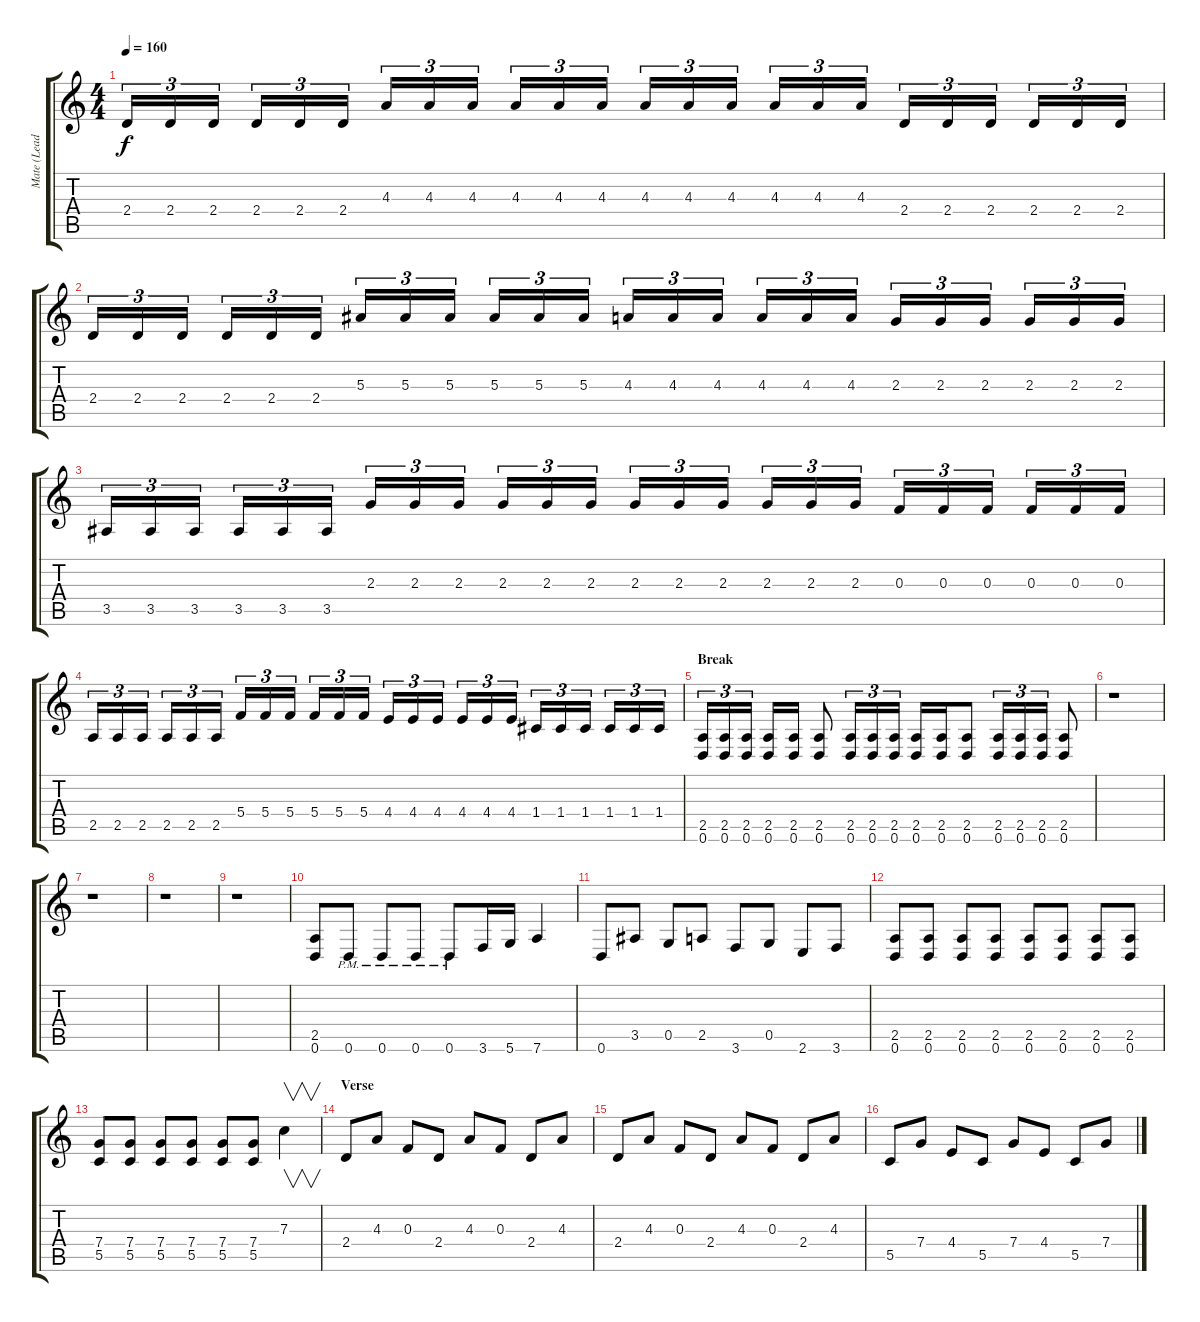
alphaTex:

\track ("Mate (Lead)" "Mate (Lead") {instrument distortionguitar}
\staff {score tabs}
\tuning (D4 A3 F3 C3 G2 D2) {hide}
\ts (4 4)
\tempo 160
\clef g2
\ks c
2.4.16{tu (3 2) dy f} 2.4.16{tu (3 2)} 2.4.16{tu (3 2)} 2.4.16{tu (3 2)} 2.4.16{tu (3 2)} 2.4.16{tu (3 2)} 4.3.16{tu (3 2)} 4.3.16{tu (3 2)} 4.3.16{tu (3 2)} 4.3.16{tu (3 2)} 4.3.16{tu (3 2)} 4.3.16{tu (3 2)} 4.3.16{tu (3 2)} 4.3.16{tu (3 2)} 4.3.16{tu (3 2)} 4.3.16{tu (3 2)} 4.3.16{tu (3 2)} 4.3.16{tu (3 2)} 2.4.16{tu (3 2)} 2.4.16{tu (3 2)} 2.4.16{tu (3 2)} 2.4.16{tu (3 2)} 2.4.16{tu (3 2)} 2.4.16{tu (3 2)} |
2.4.16{tu (3 2)} 2.4.16{tu (3 2)} 2.4.16{tu (3 2)} 2.4.16{tu (3 2)} 2.4.16{tu (3 2)} 2.4.16{tu (3 2)} 5.3.16{tu (3 2)} 5.3.16{tu (3 2)} 5.3.16{tu (3 2)} 5.3.16{tu (3 2)} 5.3.16{tu (3 2)} 5.3.16{tu (3 2)} 4.3.16{tu (3 2)} 4.3.16{tu (3 2)} 4.3.16{tu (3 2)} 4.3.16{tu (3 2)} 4.3.16{tu (3 2)} 4.3.16{tu (3 2)} 2.3.16{tu (3 2)} 2.3.16{tu (3 2)} 2.3.16{tu (3 2)} 2.3.16{tu (3 2)} 2.3.16{tu (3 2)} 2.3.16{tu (3 2)} |
3.5.16{tu (3 2)} 3.5.16{tu (3 2)} 3.5.16{tu (3 2)} 3.5.16{tu (3 2)} 3.5.16{tu (3 2)} 3.5.16{tu (3 2)} 2.3.16{tu (3 2)} 2.3.16{tu (3 2)} 2.3.16{tu (3 2)} 2.3.16{tu (3 2)} 2.3.16{tu (3 2)} 2.3.16{tu (3 2)} 2.3.16{tu (3 2)} 2.3.16{tu (3 2)} 2.3.16{tu (3 2)} 2.3.16{tu (3 2)} 2.3.16{tu (3 2)} 2.3.16{tu (3 2)} 0.3.16{tu (3 2)} 0.3.16{tu (3 2)} 0.3.16{tu (3 2)} 0.3.16{tu (3 2)} 0.3.16{tu (3 2)} 0.3.16{tu (3 2)} |
2.5.16{tu (3 2)} 2.5.16{tu (3 2)} 2.5.16{tu (3 2)} 2.5.16{tu (3 2)} 2.5.16{tu (3 2)} 2.5.16{tu (3 2)} 5.4.16{tu (3 2)} 5.4.16{tu (3 2)} 5.4.16{tu (3 2)} 5.4.16{tu (3 2)} 5.4.16{tu (3 2)} 5.4.16{tu (3 2)} 4.4.16{tu (3 2)} 4.4.16{tu (3 2)} 4.4.16{tu (3 2)} 4.4.16{tu (3 2)} 4.4.16{tu (3 2)} 4.4.16{tu (3 2)} 1.4.16{tu (3 2)} 1.4.16{tu (3 2)} 1.4.16{tu (3 2)} 1.4.16{tu (3 2)} 1.4.16{tu (3 2)} 1.4.16{tu (3 2)} |
\section ("" "Break")
(2.5 0.6).16{tu (3 2)} (2.5 0.6).16{tu (3 2)} (2.5 0.6).16{tu (3 2)} (2.5 0.6).16 (2.5 0.6).16 (2.5 0.6).8 (2.5 0.6).16{tu (3 2)} (2.5 0.6).16{tu (3 2)} (2.5 0.6).16{tu (3 2)} (2.5 0.6).16 (2.5 0.6).16 (2.5 0.6).8 (2.5 0.6).16{tu (3 2)} (2.5 0.6).16{tu (3 2)} (2.5 0.6).16{tu (3 2)} (2.5 0.6).8 |
r.1 |
r.1 |
r.1 |
r.1 |
(2.5 0.6).8 0.6{pm}.8 0.6{pm}.8 0.6{pm}.8 0.6{pm}.8 3.6.16 5.6.16 7.6.4 |
0.6.8 3.5.8 0.5.8 2.5.8 3.6.8 0.5.8 2.6.8 3.6.8 |
(2.5 0.6).8 (2.5 0.6).8 (2.5 0.6).8 (2.5 0.6).8 (2.5 0.6).8 (2.5 0.6).8 (2.5 0.6).8 (2.5 0.6).8 |
(7.4 5.5).8 (7.4 5.5).8 (7.4 5.5).8 (7.4 5.5).8 (7.4 5.5).8 (7.4 5.5).8 7.3.4{v instrument guitarharmonics} |
\section ("" "Verse")
2.4.8{instrument distortionguitar} 4.3.8 0.3.8 2.4.8 4.3.8 0.3.8 2.4.8 4.3.8 |
2.4.8 4.3.8 0.3.8 2.4.8 4.3.8 0.3.8 2.4.8 4.3.8 |
5.5.8 7.4.8 4.4.8 5.5.8 7.4.8 4.4.8 5.5.8 7.4.8
